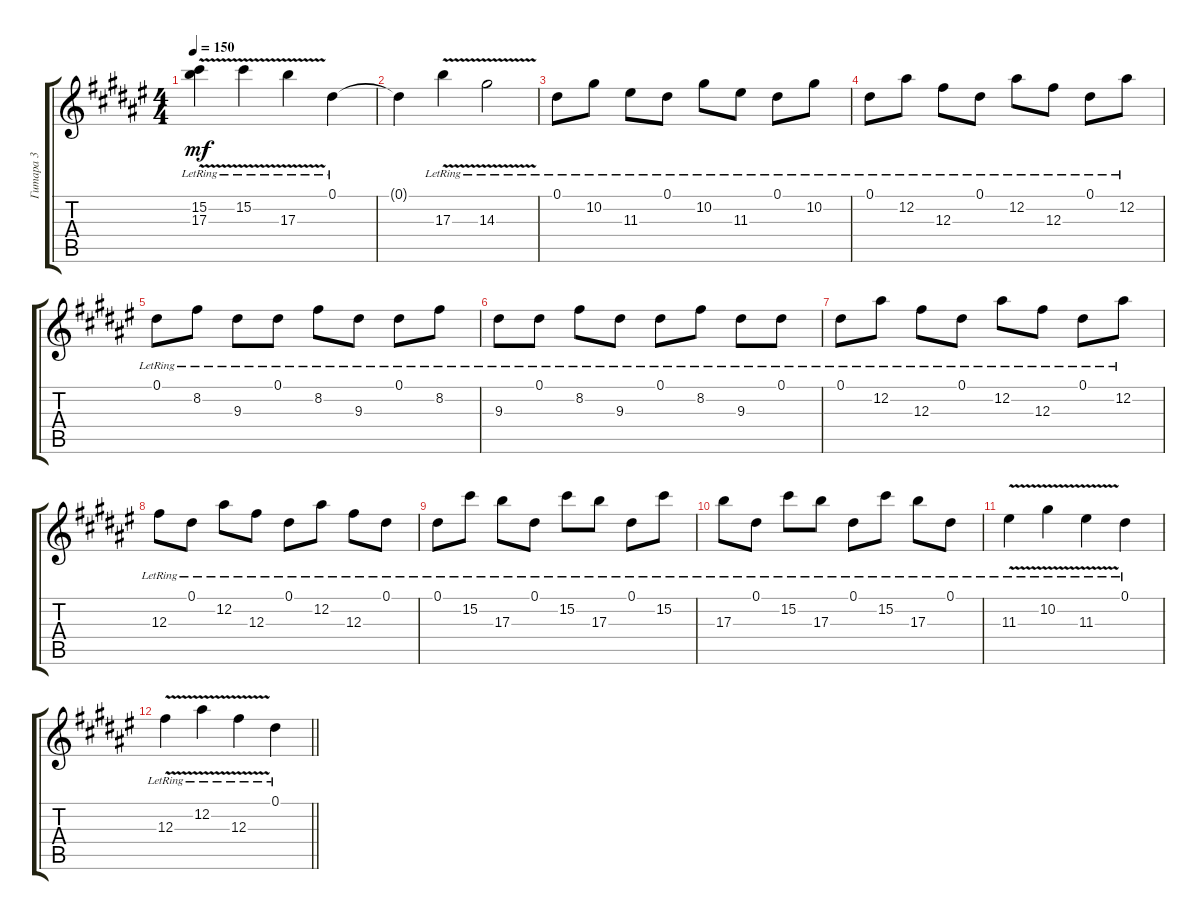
\track ("Гитара 3" "Гитара 3") {instrument electricguitarjazz}
\staff {score tabs}
\tuning (Eb4 Bb3 Gb3 Db3 Ab2 Db2) {hide}
\ts (4 4)
\tempo 150
\clef g2
\ks d#minor
(15.2 17.3{v lr}).4{dy mf} 15.2{v lr}.4 17.3{v lr}.4 0.1{lr}.4 |
0.1{t}.4 17.3{v lr}.4 14.3{v lr}.2 |
0.1{lr}.8 10.2{lr}.8 11.3{lr}.8 0.1{lr}.8 10.2{lr}.8 11.3{lr}.8 0.1{lr}.8 10.2{lr}.8 |
0.1{lr}.8 12.2{lr}.8 12.3{lr}.8 0.1{lr}.8 12.2{lr}.8 12.3{lr}.8 0.1{lr}.8 12.2{lr}.8 |
0.1{lr}.8 8.2{lr}.8 9.3{lr}.8 0.1{lr}.8 8.2{lr}.8 9.3{lr}.8 0.1{lr}.8 8.2{lr}.8 |
9.3{lr}.8 0.1{lr}.8 8.2{lr}.8 9.3{lr}.8 0.1{lr}.8 8.2{lr}.8 9.3{lr}.8 0.1{lr}.8 |
0.1{lr}.8 12.2{lr}.8 12.3{lr}.8 0.1{lr}.8 12.2{lr}.8 12.3{lr}.8 0.1{lr}.8 12.2{lr}.8 |
12.3{lr}.8 0.1{lr}.8 12.2{lr}.8 12.3{lr}.8 0.1{lr}.8 12.2{lr}.8 12.3{lr}.8 0.1{lr}.8 |
0.1{lr}.8 15.2{lr}.8 17.3{lr}.8 0.1{lr}.8 15.2{lr}.8 17.3{lr}.8 0.1{lr}.8 15.2{lr}.8 |
17.3{lr}.8 0.1{lr}.8 15.2{lr}.8 17.3{lr}.8 0.1{lr}.8 15.2{lr}.8 17.3{lr}.8 0.1{lr}.8 |
11.3{v lr}.4 10.2{v lr}.4 11.3{v lr}.4 0.1{lr}.4 |
\barLineRight lightlight
12.3{v lr}.4 12.2{v lr}.4 12.3{v lr}.4 0.1{lr}.4
